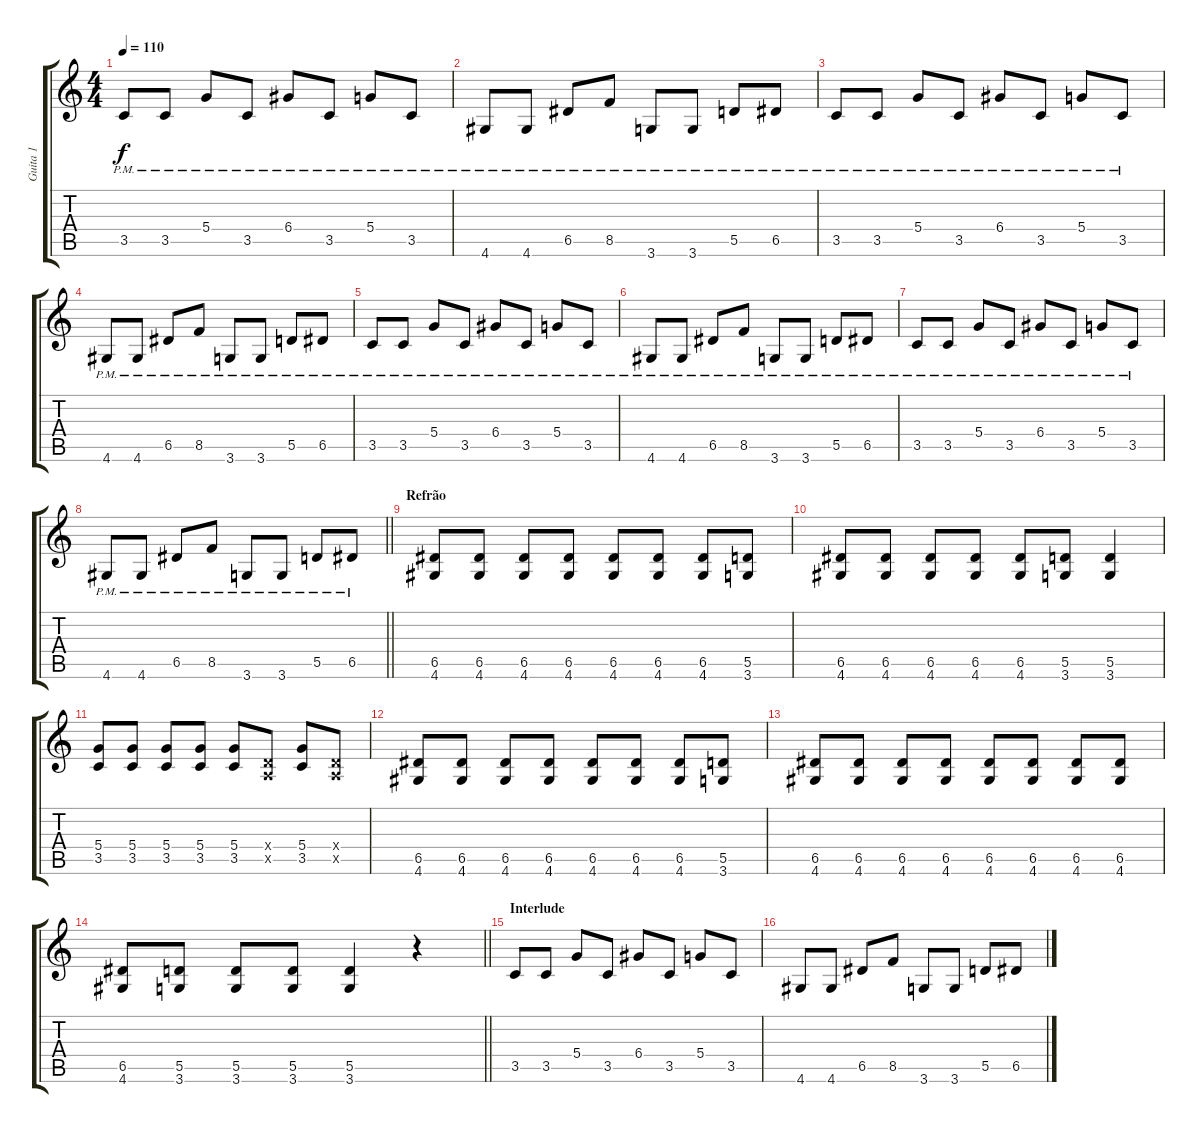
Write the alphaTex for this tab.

\track ("Guita 1" "Guita 1") {instrument distortionguitar}
\staff {score tabs}
\tuning (E4 B3 G3 D3 A2 E2) {hide}
\ts (4 4)
\tempo 110
\clef g2
\ks c
3.5{pm}.8{dy f} 3.5{pm}.8 5.4{pm}.8 3.5{pm}.8 6.4{pm}.8 3.5{pm}.8 5.4{pm}.8 3.5{pm}.8 |
4.6{pm}.8 4.6{pm}.8 6.5{pm}.8 8.5{pm}.8 3.6{pm}.8 3.6{pm}.8 5.5{pm}.8 6.5{pm}.8 |
3.5{pm}.8 3.5{pm}.8 5.4{pm}.8 3.5{pm}.8 6.4{pm}.8 3.5{pm}.8 5.4{pm}.8 3.5{pm}.8 |
4.6{pm}.8 4.6{pm}.8 6.5{pm}.8 8.5{pm}.8 3.6{pm}.8 3.6{pm}.8 5.5{pm}.8 6.5{pm}.8 |
3.5{pm}.8 3.5{pm}.8 5.4{pm}.8 3.5{pm}.8 6.4{pm}.8 3.5{pm}.8 5.4{pm}.8 3.5{pm}.8 |
4.6{pm}.8 4.6{pm}.8 6.5{pm}.8 8.5{pm}.8 3.6{pm}.8 3.6{pm}.8 5.5{pm}.8 6.5{pm}.8 |
3.5{pm}.8 3.5{pm}.8 5.4{pm}.8 3.5{pm}.8 6.4{pm}.8 3.5{pm}.8 5.4{pm}.8 3.5{pm}.8 |
\barLineRight lightlight
4.6{pm}.8 4.6{pm}.8 6.5{pm}.8 8.5{pm}.8 3.6{pm}.8 3.6{pm}.8 5.5{pm}.8 6.5{pm}.8 |
\section ("" "Refrão")
(6.5 4.6).8 (6.5 4.6).8 (6.5 4.6).8 (6.5 4.6).8 (6.5 4.6).8 (6.5 4.6).8 (6.5 4.6).8 (5.5 3.6).8 |
(6.5 4.6).8 (6.5 4.6).8 (6.5 4.6).8 (6.5 4.6).8 (6.5 4.6).8 (5.5 3.6).8 (5.5 3.6).4 |
(5.4 3.5).8 (5.4 3.5).8 (5.4 3.5).8 (5.4 3.5).8 (5.4 3.5).8 (0.4{x} 0.5{x}).8 (5.4 3.5).8 (0.4{x} 0.5{x}).8 |
(6.5 4.6).8 (6.5 4.6).8 (6.5 4.6).8 (6.5 4.6).8 (6.5 4.6).8 (6.5 4.6).8 (6.5 4.6).8 (5.5 3.6).8 |
(6.5 4.6).8 (6.5 4.6).8 (6.5 4.6).8 (6.5 4.6).8 (6.5 4.6).8 (6.5 4.6).8 (6.5 4.6).8 (6.5 4.6).8 |
\barLineRight lightlight
(6.5 4.6).8 (5.5 3.6).8 (5.5 3.6).8 (5.5 3.6).8 (5.5 3.6).4 r.4 |
\section ("" "Interlude")
3.5.8 3.5.8 5.4.8 3.5.8 6.4.8 3.5.8 5.4.8 3.5.8 |
4.6.8 4.6.8 6.5.8 8.5.8 3.6.8 3.6.8 5.5.8 6.5.8
